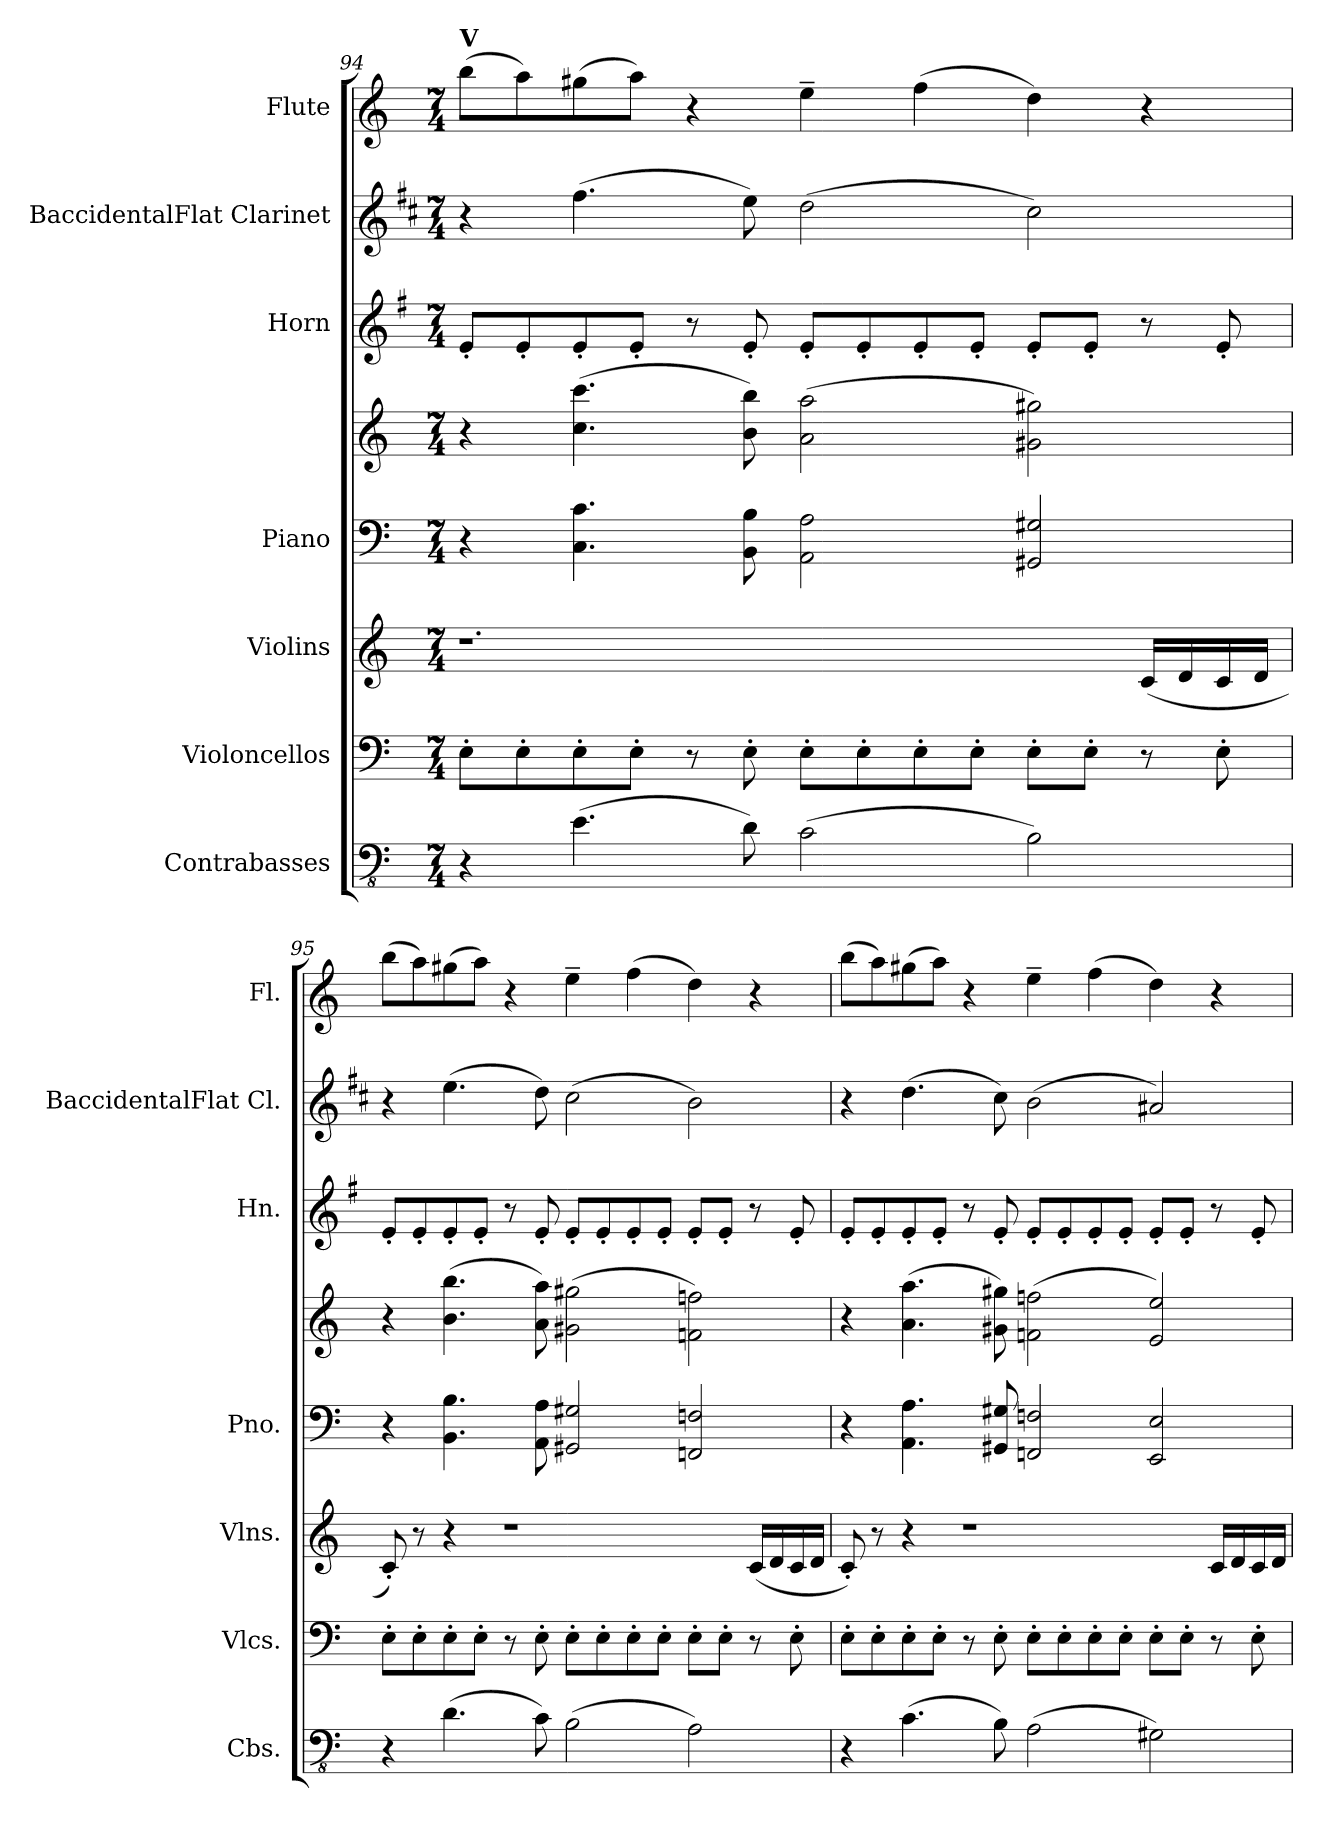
**kern	**kern	**kern	**kern	**kern	**kern	**kern	**kern
*part7	*part6	*part5	*part4	*part4	*part3	*part2	*part1
*staff8	*staff7	*staff6	*staff5	*staff4	*staff3	*staff2	*staff1
*I"Contrabasses	*I"Violoncellos	*I"Violins	*I"Piano	*	*I"Horn	*I"BaccidentalFlat Clarinet	*I"Flute
*I'Cbs.	*I'Vlcs.	*I'Vlns.	*I'Pno.	*	*I'Hn.	*I'BaccidentalFlat Cl.	*I'Fl.
*clefFv4	*clefF4	*clefG2	*clefF4	*clefG2	*clefG2	*clefG2	*clefG2
*	*	*	*	*	*ITrd4c7	*ITrd1c2	*
*k[]	*k[]	*k[]	*k[]	*k[]	*k[]	*k[]	*k[]
*M7/4	*M7/4	*M7/4	*M7/4	*M7/4	*M7/4	*M7/4	*M7/4
=94	=94	=94	=94	=94	=94	=94	=94
!	!	!	!	!	!	!	!LO:TX:a:B:t=V
4r	8E'\L	1.r	4r	4r	8A'/L	4r	(8bb\L
.	8E'\	.	.	.	8A'/	.	8aa\)
(4.E\	8E'\	.	4.C\ 4.c\	(4.cc\ 4.ccc\	8A'/	(4.ee\	(8gg#X\
.	8E'\J	.	.	.	8A'/J	.	8aa\J)
.	8r	.	.	.	8r	.	4r
8D\)	8E'\	.	8BB\ 8B\	8b\ 8bb\)	8A'/	8dd\)	.
(2C\	8E'\L	.	2AA\ 2A\	(2a\ 2aa\	8A'/L	(2cc\	4ee~\
.	8E'\	.	.	.	8A'/	.	.
.	8E'\	.	.	.	8A'/	.	(4ff\
.	8E'\J	.	.	.	8A'/J	.	.
2BB\)	8E'\L	.	2GG#X/ 2G#X/	2g#X\ 2gg#X\)	8A'/L	2b\)	4dd\)
.	8E'\J	.	.	.	8A'/J	.	.
.	8r	(16c/LL	.	.	8r	.	4r
.	.	16d/	.	.	.	.	.
.	8E'\	16c/	.	.	8A'/	.	.
.	.	16d/JJ	.	.	.	.	.
!!LO:LB:g=z
=95	=95	=95	=95	=95	=95	=95	=95
4r	8E'\L	8c'/)	4r	4r	8A'/L	4r	(8bb\L
.	8E'\	8r	.	.	8A'/	.	8aa\)
(4.D\	8E'\	4r	4.BB\ 4.B\	(4.b\ 4.bb\	8A'/	(4.dd\	(8gg#X\
.	8E'\J	.	.	.	8A'/J	.	8aa\J)
.	8r	1r	.	.	8r	.	4r
8C\)	8E'\	.	8AA\ 8A\	8a\ 8aa\)	8A'/	8cc\)	.
(2BB\	8E'\L	.	2GG#X/ 2G#X/	(2g#X\ 2gg#X\	8A'/L	(2b\	4ee~\
.	8E'\	.	.	.	8A'/	.	.
.	8E'\	.	.	.	8A'/	.	(4ff\
.	8E'\J	.	.	.	8A'/J	.	.
2AA\)	8E'\L	.	2FFn/ 2Fn/	2fn\ 2ffn\)	8A'/L	2a\)	4dd\)
.	8E'\J	.	.	.	8A'/J	.	.
.	8r	(16c/LL	.	.	8r	.	4r
.	.	16d/	.	.	.	.	.
.	8E'\	16c/	.	.	8A'/	.	.
.	.	16d/JJ	.	.	.	.	.
=96	=96	=96	=96	=96	=96	=96	=96
4r	8E'\L	8c'/)	4r	4r	8A'/L	4r	(8bb\L
.	8E'\	8r	.	.	8A'/	.	8aa\)
(4.C\	8E'\	4r	4.AA\ 4.A\	(4.a\ 4.aa\	8A'/	(4.cc\	(8gg#X\
.	8E'\J	.	.	.	8A'/J	.	8aa\J)
.	8r	1r	.	.	8r	.	4r
8BB\)	8E'\	.	8GG#X/ 8G#X/	8g#X\ 8gg#X\)	8A'/	8b\)	.
(2AA\	8E'\L	.	2FFn/ 2Fn/	(2fn\ 2ffn\	8A'/L	(2a\	4ee~\
.	8E'\	.	.	.	8A'/	.	.
.	8E'\	.	.	.	8A'/	.	(4ff\
.	8E'\J	.	.	.	8A'/J	.	.
2GG#X\)	8E'\L	.	2EE/ 2E/	2e/ 2ee/)	8A'/L	2g#X/)	4dd\)
.	8E'\J	.	.	.	8A'/J	.	.
.	8r	16c/LL	.	.	8r	.	4r
.	.	16d/	.	.	.	.	.
.	8E'\	16c/	.	.	8A'/	.	.
.	.	16d/JJ	.	.	.	.	.
=	=	=	=	=	=	=	=
*-	*-	*-	*-	*-	*-	*-	*-
